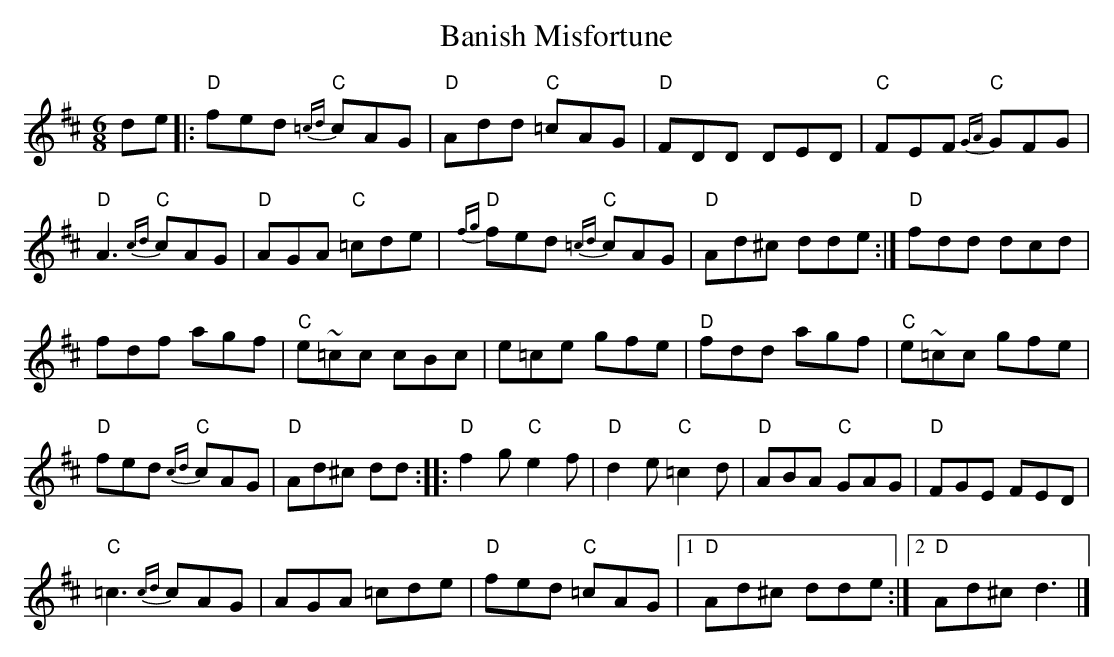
X:1
T:Banish Misfortune
M:6/8
Q:1/4=180
K:D
de|:\
"D"fed "C"{=cd}cAG|"D"Add "C"=cAG|"D"FDD DED|"C"FEF "C"{GA}GFG|
"D"A3 "C"{cd}cAG|"D"AGA "C"=cde|"D"{fg}fed "C"{=cd}cAG|"D"Ad^c dde:|"D"fdd dcd|
fdf agf|"C"e~=cc cBc|e=ce gfe|"D"fdd agf|"C"e~=cc gfe|
"D"fed "C"{cd}cAG|"D"Ad^c dd::"D"f2g "C"e2f|"D"d2e "C"=c2d|"D"ABA "C"GAG|"D"FGE FED|
"C"=c3 {cd}cAG|AGA =cde|"D"fed "C"=cAG|1 "D"Ad^c dde :|2 "D"Ad^c d3|]
